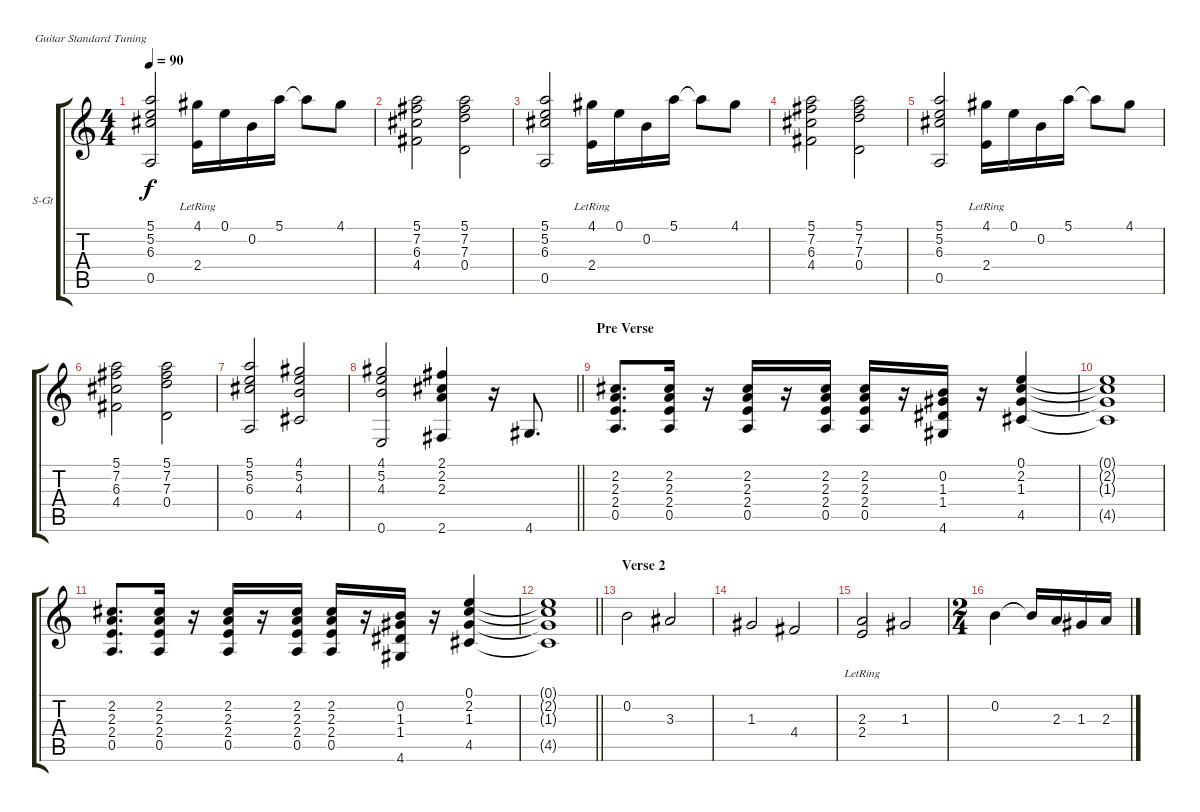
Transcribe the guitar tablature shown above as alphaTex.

\bracketExtendMode groupsimilarinstruments
\firstSystemTrackNameOrientation horizontal
\otherSystemsTrackNameOrientation horizontal
\track ("Synth 3" "S-Gt") {multiBarRest instrument synthbrass2}
\staff {score tabs}
\tuning (E4 B3 G3 D3 A2 E2)
\displaytranspose 12
\ts (4 4)
\tempo 90
\clef g2
\ks c
(5.1 5.2 6.3 0.5).2{dy f} (4.1 2.4{lr}).16 0.1.16 0.2.16 5.1.16 5.1{t}.8 4.1.8 |
(5.1 7.2 6.3 4.4).2 (5.1 7.2 7.3 0.4).2 |
(5.1 5.2 6.3 0.5).2 (4.1 2.4{lr}).16 0.1.16 0.2.16 5.1.16 5.1{t}.8 4.1.8 |
(5.1 7.2 6.3 4.4).2 (5.1 7.2 7.3 0.4).2 |
(5.1 5.2 6.3 0.5).2 (4.1 2.4{lr}).16 0.1.16 0.2.16 5.1.16 5.1{t}.8 4.1.8 |
(5.1 7.2 6.3 4.4).2 (5.1 7.2 7.3 0.4).2 |
(5.1 5.2 6.3 0.5).2 (4.1 5.2 4.3 4.5).2 |
\barLineRight lightlight
(4.1 5.2 4.3 0.6).2 (2.1 2.2 2.3 2.6).4 r.16 4.6.8{d} |
\section ("" "Pre Verse")
(2.2 2.3 2.4 0.5).8{d} (2.2 2.3 2.4 0.5).16 r.16 (2.2 2.3 2.4 0.5).16 r.16 (2.2 2.3 2.4 0.5).16 (2.2 2.3 2.4 0.5).16 r.16 (0.2 1.3 1.4 4.6).16 r.16 (0.1 2.2 1.3 4.5).4 |
(0.1{t} 2.2{t} 1.3{t} 4.5{t}).1 |
(2.2 2.3 2.4 0.5).8{d} (2.2 2.3 2.4 0.5).16 r.16 (2.2 2.3 2.4 0.5).16 r.16 (2.2 2.3 2.4 0.5).16 (2.2 2.3 2.4 0.5).16 r.16 (0.2 1.3 1.4 4.6).16 r.16 (0.1 2.2 1.3 4.5).4 |
\barLineRight lightlight
(0.1{t} 2.2{t} 1.3{t} 4.5{t}).1 |
\section ("" "Verse 2")
0.2.2 3.3.2 |
1.3.2 4.4.2 |
(2.3 2.4{lr}).2 1.3.2 |
\ts (2 4)
\beaming (8 2 2)
0.2.4 0.2{t}.16 2.3.16 1.3.16 2.3.16
